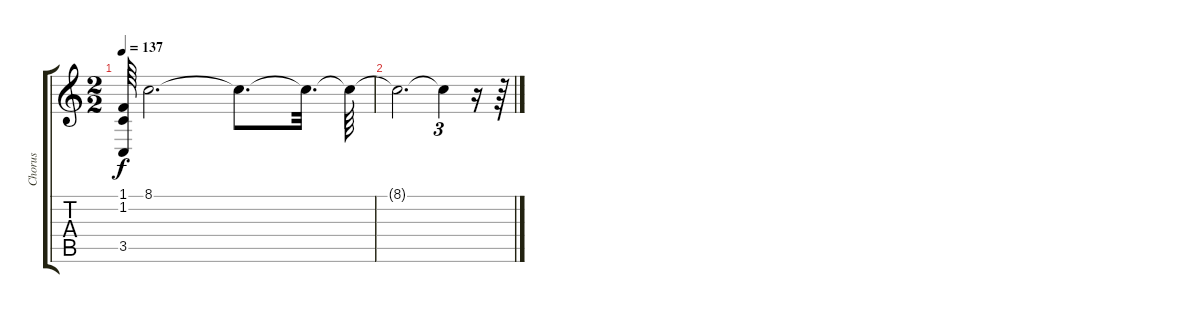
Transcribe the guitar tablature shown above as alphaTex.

\track ("Chorus" "Chorus") {instrument choiraahs}
\staff {score tabs}
\tuning (E4 B3 G3 D3 A2 E2) {hide}
\ts (2 2)
\tempo 137
\clef g2
\ks c
(1.1{t} 1.2{t} 3.5{t}).64{dy f} 8.1.2{d} 8.1{t}.8{d} 8.1{t}.32{d} 8.1{t}.64 |
8.1{t}.2{d} 8.1{t}.4{tu (3 2)} r.16 r.64
